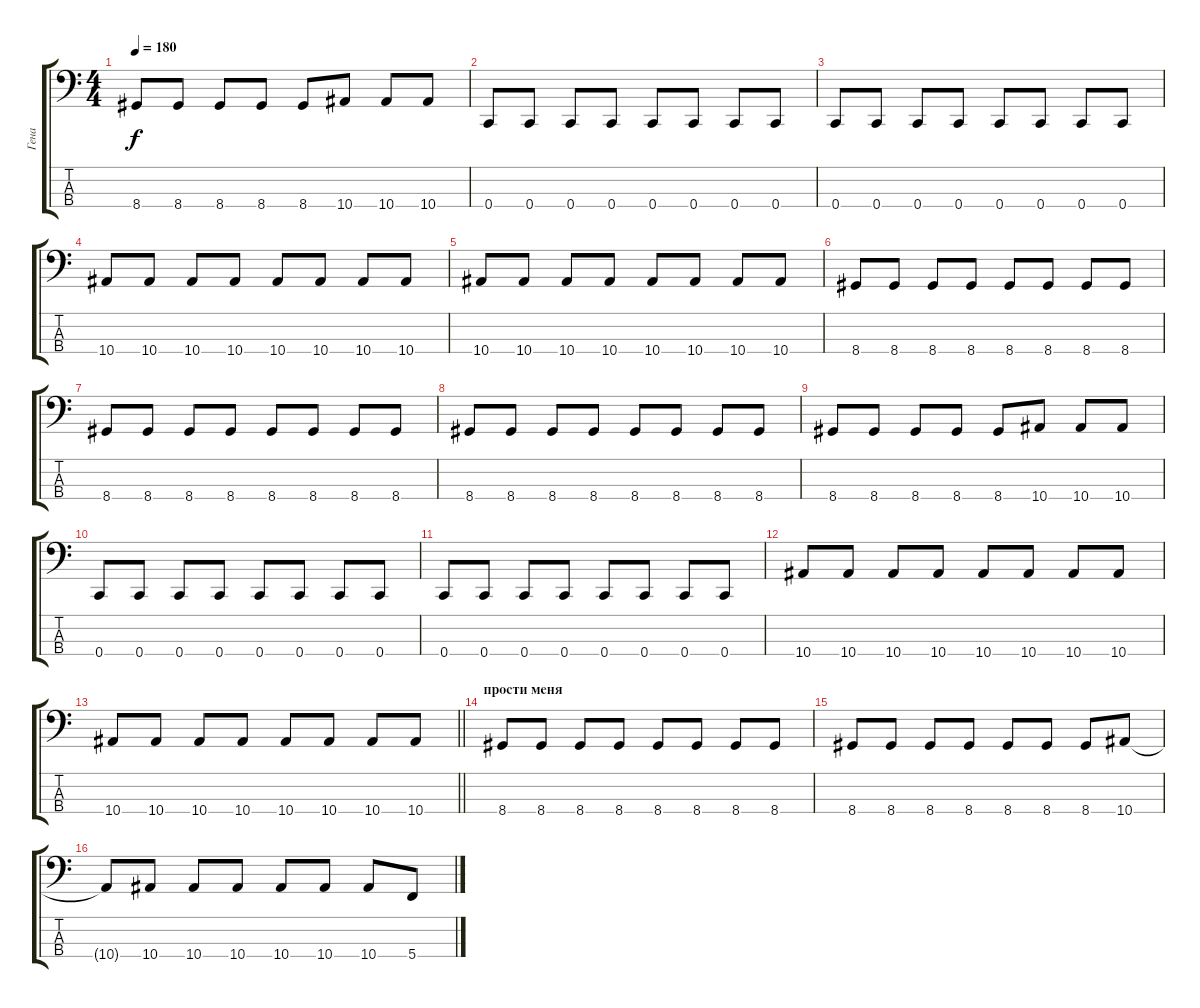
\track ("Гена" "Гена") {instrument electricbasspick}
\staff {score tabs}
\tuning (F2 C2 G1 C1) {hide}
\ts (4 4)
\tempo 180
\clef f4
\ks c
8.4.8{dy f} 8.4.8 8.4.8 8.4.8 8.4.8 10.4.8 10.4.8 10.4.8 |
0.4.8 0.4.8 0.4.8 0.4.8 0.4.8 0.4.8 0.4.8 0.4.8 |
0.4.8 0.4.8 0.4.8 0.4.8 0.4.8 0.4.8 0.4.8 0.4.8 |
10.4.8 10.4.8 10.4.8 10.4.8 10.4.8 10.4.8 10.4.8 10.4.8 |
10.4.8 10.4.8 10.4.8 10.4.8 10.4.8 10.4.8 10.4.8 10.4.8 |
8.4.8 8.4.8 8.4.8 8.4.8 8.4.8 8.4.8 8.4.8 8.4.8 |
8.4.8 8.4.8 8.4.8 8.4.8 8.4.8 8.4.8 8.4.8 8.4.8 |
8.4.8 8.4.8 8.4.8 8.4.8 8.4.8 8.4.8 8.4.8 8.4.8 |
8.4.8 8.4.8 8.4.8 8.4.8 8.4.8 10.4.8 10.4.8 10.4.8 |
0.4.8 0.4.8 0.4.8 0.4.8 0.4.8 0.4.8 0.4.8 0.4.8 |
0.4.8 0.4.8 0.4.8 0.4.8 0.4.8 0.4.8 0.4.8 0.4.8 |
10.4.8 10.4.8 10.4.8 10.4.8 10.4.8 10.4.8 10.4.8 10.4.8 |
\barLineRight lightlight
10.4.8 10.4.8 10.4.8 10.4.8 10.4.8 10.4.8 10.4.8 10.4.8 |
\section ("" "прости меня")
8.4.8 8.4.8 8.4.8 8.4.8 8.4.8 8.4.8 8.4.8 8.4.8 |
8.4.8 8.4.8 8.4.8 8.4.8 8.4.8 8.4.8 8.4.8 10.4.8 |
10.4{t}.8 10.4.8 10.4.8 10.4.8 10.4.8 10.4.8 10.4.8 5.4.8
